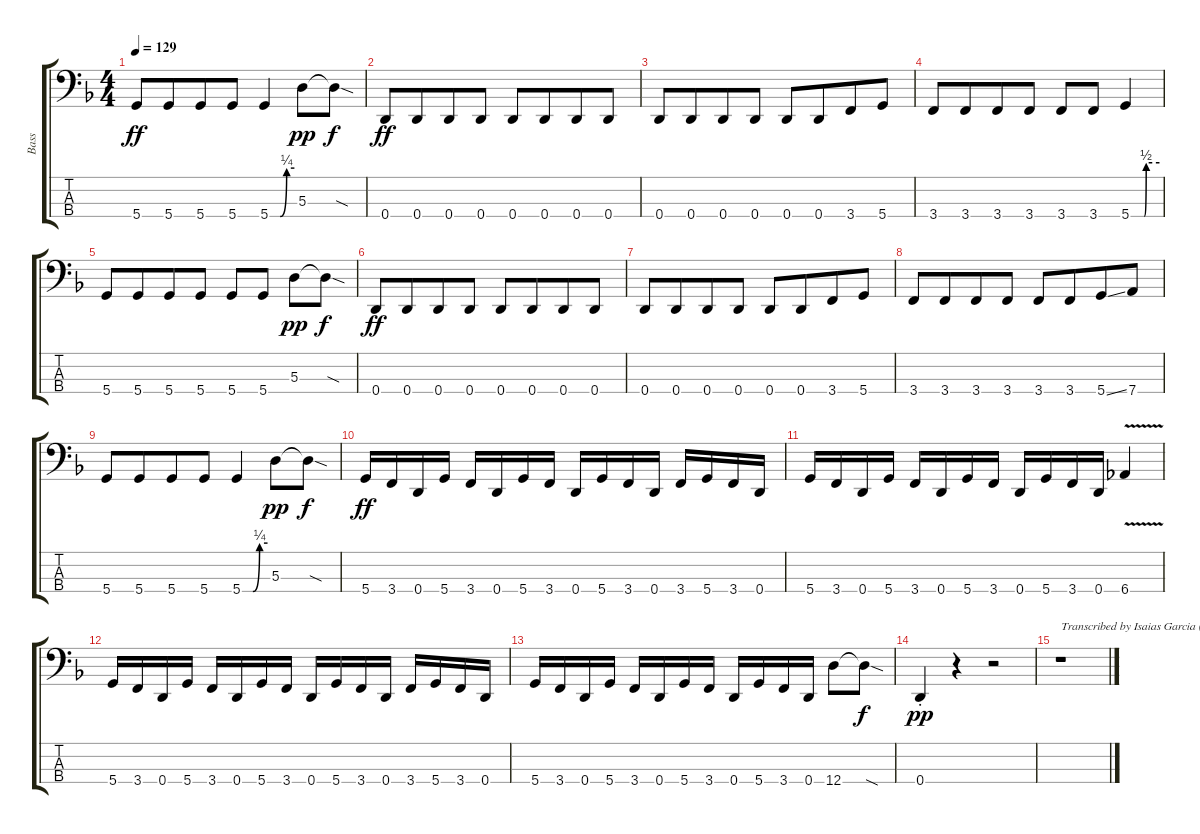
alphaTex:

\track ("Bass" "Bass") {instrument electricbassfinger}
\staff {score tabs}
\tuning (G2 D2 A1 D1) {hide}
\ts (4 4)
\tempo 129
\clef f4
\ks dminor
5.4.8{dy ff} 5.4.8{beam merge} 5.4.8 5.4.8 5.4{be (custom 0 0 25 0 41 1 60 1)}.4 5.3.8{dy pp} 5.3{sod t}.8{dy f} |
0.4.8{dy ff} 0.4.8{beam merge} 0.4.8 0.4.8 0.4.8 0.4.8{beam merge} 0.4.8 0.4.8 |
0.4.8 0.4.8{beam merge} 0.4.8 0.4.8 0.4.8 0.4.8{beam merge} 3.4.8 5.4.8 |
3.4.8 3.4.8{beam merge} 3.4.8 3.4.8 3.4.8 3.4.8 5.4{be (custom 0 0 28 0 32 2 60 2)}.4 |
5.4.8 5.4.8{beam merge} 5.4.8 5.4.8 5.4.8 5.4.8 5.3.8{dy pp} 5.3{sod t}.8{dy f} |
0.4.8{dy ff} 0.4.8{beam merge} 0.4.8 0.4.8 0.4.8 0.4.8{beam merge} 0.4.8 0.4.8 |
0.4.8 0.4.8{beam merge} 0.4.8 0.4.8 0.4.8 0.4.8{beam merge} 3.4.8 5.4.8 |
3.4.8 3.4.8{beam merge} 3.4.8 3.4.8 3.4.8 3.4.8{beam merge} 5.4{ss}.8 7.4.8 |
5.4.8 5.4.8{beam merge} 5.4.8 5.4.8 5.4{be (custom 0 0 25 0 41 1 60 1)}.4 5.3.8{dy pp} 5.3{sod t}.8{dy f} |
5.4.16{dy ff} 3.4.16 0.4.16 5.4.16 3.4.16 0.4.16 5.4.16 3.4.16 0.4.16 5.4.16 3.4.16 0.4.16 3.4.16 5.4.16 3.4.16 0.4.16 |
5.4.16 3.4.16 0.4.16 5.4.16 3.4.16 0.4.16 5.4.16 3.4.16 0.4.16 5.4.16 3.4.16 0.4.16 6.4{v}.4 |
5.4.16 3.4.16 0.4.16 5.4.16 3.4.16 0.4.16 5.4.16 3.4.16 0.4.16 5.4.16 3.4.16 0.4.16 3.4.16 5.4.16 3.4.16 0.4.16 |
5.4.16 3.4.16 0.4.16 5.4.16 3.4.16 0.4.16 5.4.16 3.4.16 0.4.16 5.4.16 3.4.16 0.4.16 12.4.8 12.4{sod t}.8{dy f} |
0.4{st}.4{dy pp} r.4 r.2 |
r.1{txt "Transcribed by Isaias Garcia (TexasFury)"}
